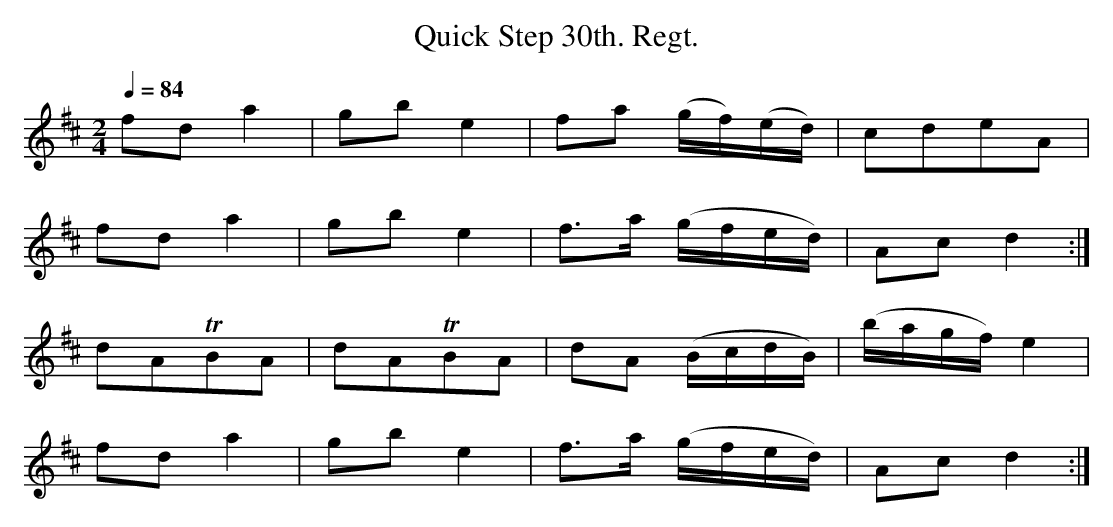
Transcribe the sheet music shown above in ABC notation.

X:1
T:Quick Step 30th. Regt.
M:2/4
L:1/8
Q:1/4=84
K:D
fd a2 | gb e2 | fa (g/f/)(e/d/) | cdeA |
fd a2 | gb e2 | f>a (g/f/e/d/) | Ac d2 :|
dATBA | dATBA | dA (B/c/d/B/) | (b/a/g/f/) e2 |
fd a2 | gb e2 | f>a (g/f/e/d/) | Ac d2 :|
